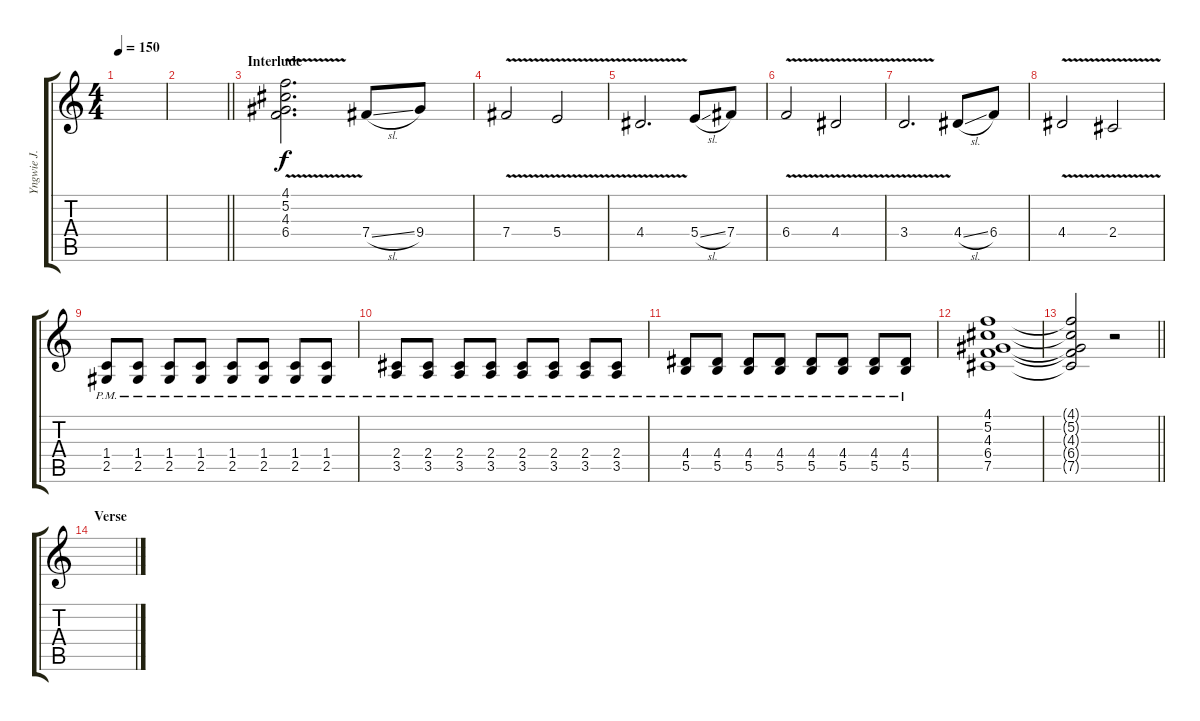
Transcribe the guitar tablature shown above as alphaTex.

\track ("Yngwie J. Malmsteen" "Yngwie J. ") {instrument overdrivenguitar}
\staff {score tabs}
\tuning (Db4 Ab3 E3 B2 Gb2 Db2) {hide}
\ts (4 4)
\tempo 150
\clef g2
\ks c
|
\barLineRight lightlight
|
\section ("" "Interlude")
(4.1 5.2 4.3 6.4{v}).2{d} 7.4{sl}.8 9.4.8 |
7.4{v}.2 5.4{v}.2 |
4.4{v}.2{d} 5.4{sl}.8 7.4.8 |
6.4{v}.2 4.4{v}.2 |
3.4{v}.2{d} 4.4{sl}.8 6.4.8 |
4.4{v}.2 2.4{v}.2 |
(1.4{pm} 2.5{pm}).8 (1.4{pm} 2.5{pm}).8 (1.4{pm} 2.5{pm}).8 (1.4{pm} 2.5{pm}).8 (1.4{pm} 2.5{pm}).8 (1.4{pm} 2.5{pm}).8 (1.4{pm} 2.5{pm}).8 (1.4{pm} 2.5{pm}).8 |
(2.4{pm} 3.5{pm}).8 (2.4{pm} 3.5{pm}).8 (2.4{pm} 3.5{pm}).8 (2.4{pm} 3.5{pm}).8 (2.4{pm} 3.5{pm}).8 (2.4{pm} 3.5{pm}).8 (2.4{pm} 3.5{pm}).8 (2.4{pm} 3.5{pm}).8 |
(4.4{pm} 5.5{pm}).8 (4.4{pm} 5.5{pm}).8 (4.4{pm} 5.5{pm}).8 (4.4{pm} 5.5{pm}).8 (4.4{pm} 5.5{pm}).8 (4.4{pm} 5.5{pm}).8 (4.4{pm} 5.5{pm}).8 (4.4{pm} 5.5{pm}).8 |
(4.1 5.2 4.3 6.4 7.5).1 |
\barLineRight lightlight
(4.1{t} 5.2{t} 4.3{t} 6.4{t} 7.5{t}).2 r.2 |
\section ("" "Verse")
